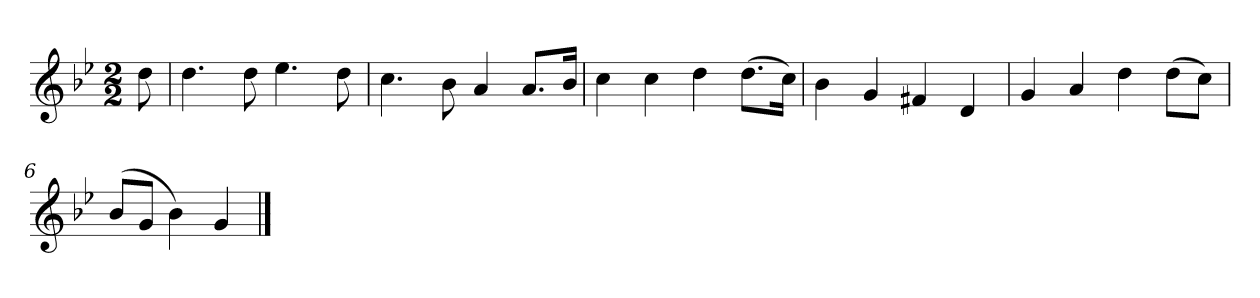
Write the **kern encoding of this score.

**kern
*part1
*staff1
*k[b-e-]
*M2/2
*MM120
=
8dd
=1
4.dd
8dd
4.ee-
8dd
=2
4.cc
8b-
4a
8.aL
16b-Jk
=3
4cc
4cc
4dd
(8.ddL
16ccJk)
=4
4b-
4g
4f#X
4d
=5
4g
4a
4dd
(8ddL
8ccJ)
=6
(8b-L
8gJ
4b-)
4g
==
*-
